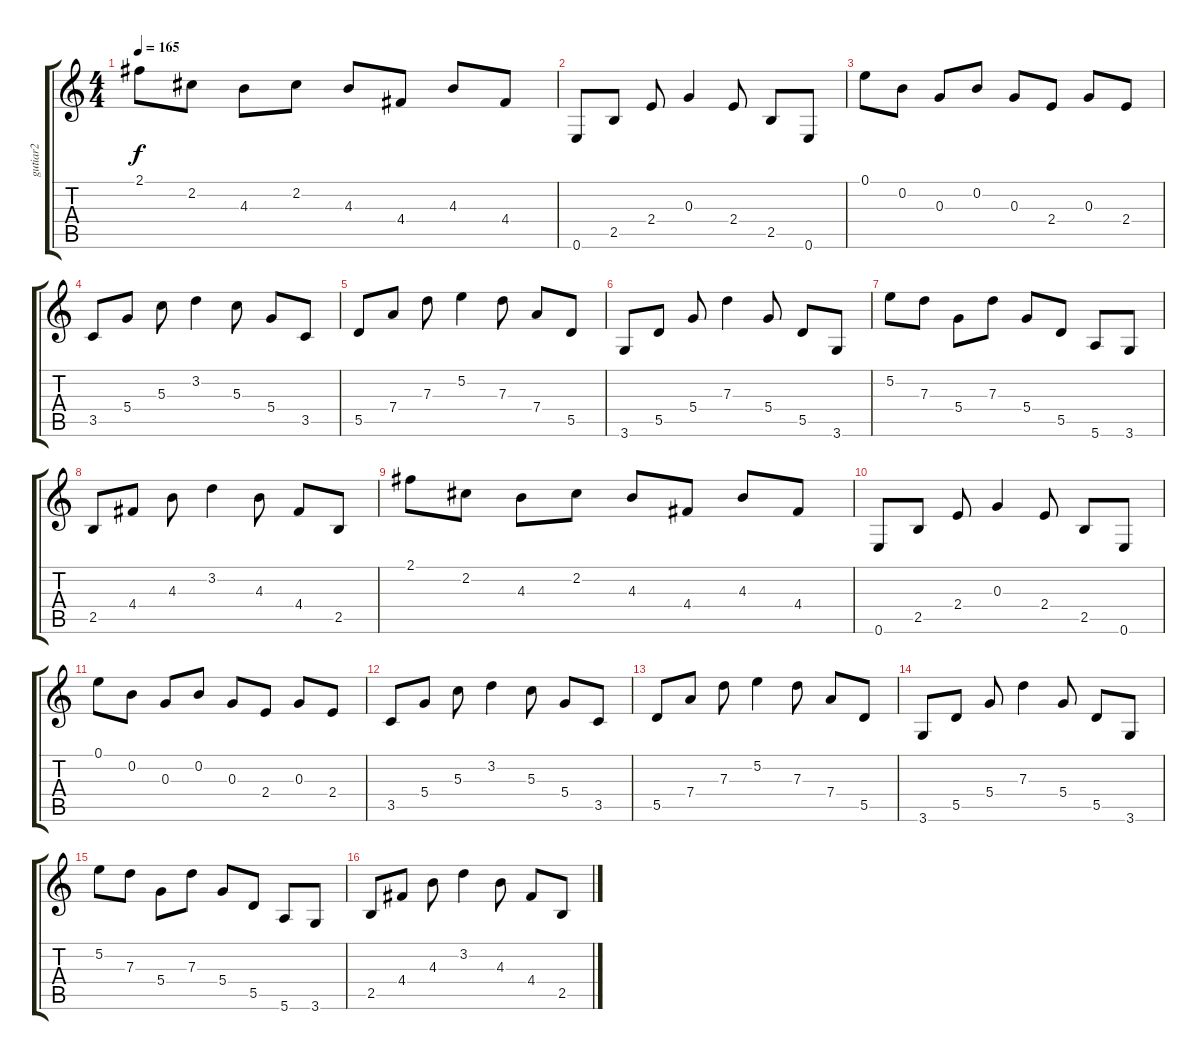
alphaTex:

\track ("gutiar2" "gutiar2") {instrument distortionguitar}
\staff {score tabs}
\tuning (E4 B3 G3 D3 A2 E2) {hide}
\ts (4 4)
\tempo 165
\clef g2
\ks c
2.1.8{dy f} 2.2.8 4.3.8 2.2.8 4.3.8 4.4.8 4.3.8 4.4.8 |
0.6.8 2.5.8 2.4.8 0.3.4 2.4.8 2.5.8 0.6.8 |
0.1.8 0.2.8 0.3.8 0.2.8 0.3.8 2.4.8 0.3.8 2.4.8 |
3.5.8 5.4.8 5.3.8 3.2.4 5.3.8 5.4.8 3.5.8 |
5.5.8 7.4.8 7.3.8 5.2.4 7.3.8 7.4.8 5.5.8 |
3.6.8 5.5.8 5.4.8 7.3.4 5.4.8 5.5.8 3.6.8 |
5.2.8 7.3.8 5.4.8 7.3.8 5.4.8 5.5.8 5.6.8 3.6.8 |
2.5.8 4.4.8 4.3.8 3.2.4 4.3.8 4.4.8 2.5.8 |
2.1.8 2.2.8 4.3.8 2.2.8 4.3.8 4.4.8 4.3.8 4.4.8 |
0.6.8 2.5.8 2.4.8 0.3.4 2.4.8 2.5.8 0.6.8 |
0.1.8 0.2.8 0.3.8 0.2.8 0.3.8 2.4.8 0.3.8 2.4.8 |
3.5.8 5.4.8 5.3.8 3.2.4 5.3.8 5.4.8 3.5.8 |
5.5.8 7.4.8 7.3.8 5.2.4 7.3.8 7.4.8 5.5.8 |
3.6.8 5.5.8 5.4.8 7.3.4 5.4.8 5.5.8 3.6.8 |
5.2.8 7.3.8 5.4.8 7.3.8 5.4.8 5.5.8 5.6.8 3.6.8 |
2.5.8 4.4.8 4.3.8 3.2.4 4.3.8 4.4.8 2.5.8
